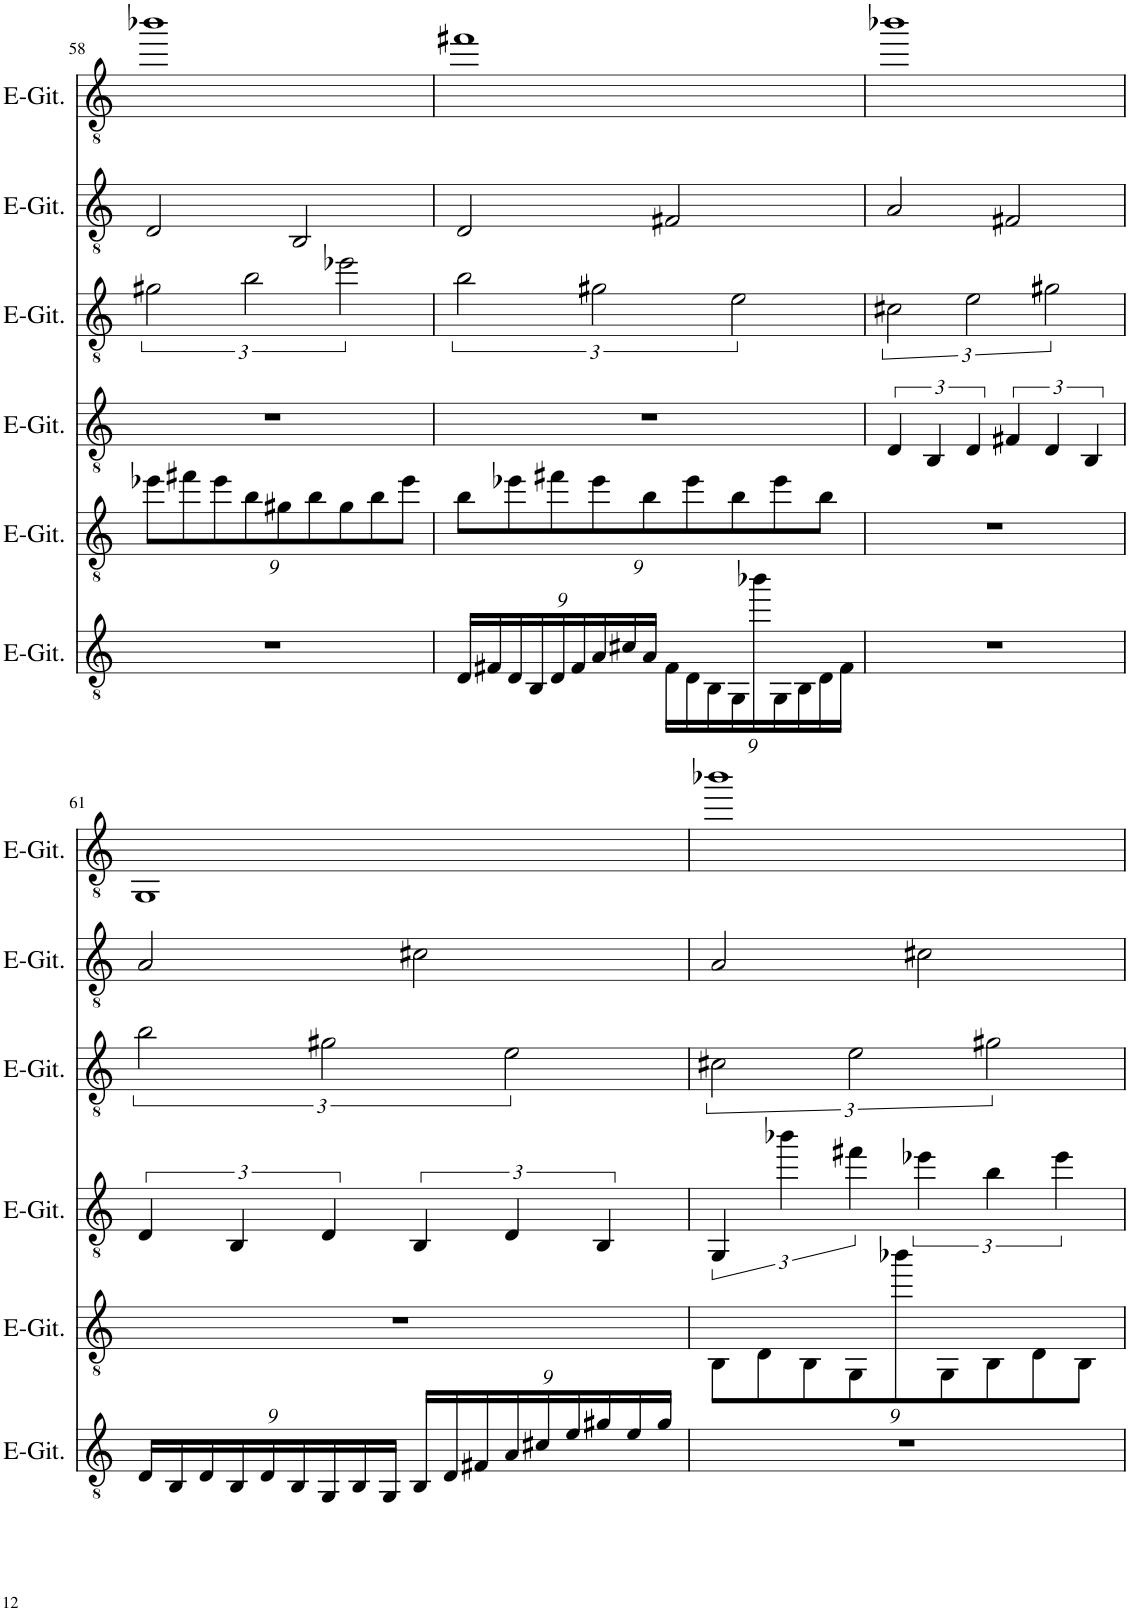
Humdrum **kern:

**kern	**kern	**kern	**kern	**kern	**kern
*part6	*part5	*part4	*part3	*part2	*part1
*staff6	*staff5	*staff4	*staff3	*staff2	*staff1
*I"Elektrische Gitarre	*I"Elektrische Gitarre	*I"Elektrische Gitarre	*I"Elektrische Gitarre	*I"Elektrische Gitarre	*I"Elektrische Gitarre
*I'E-Git.	*I'E-Git.	*I'E-Git.	*I'E-Git.	*I'E-Git.	*I'E-Git.
!!LO:PB:g=z
*clefGv2	*clefGv2	*clefGv2	*clefGv2	*clefGv2	*clefGv2
*k[]	*k[]	*k[]	*k[]	*k[]	*k[]
*M4/4	*M4/4	*M4/4	*M4/4	*M4/4	*M4/4
*	*Xbrackettup	*	*	*	*
=58	=58	=58	=58	=58	=58
1r	9ee-X\L	1r	3g#X\	2D/	1bb-X
.	9ff#X\	.	.	.	.
.	9ee-\	.	.	.	.
.	9b\	.	3b\	.	.
.	9g#X\	.	.	.	.
.	.	.	.	2BB/	.
.	9b\	.	.	.	.
.	9g#\	.	3ee-X\	.	.
.	9b\	.	.	.	.
.	9ee-\J	.	.	.	.
=59	=59	=59	=59	=59	=59
*Xbrackettup	*	*	*	*	*
18D/LL	9b\L	1r	3b\	2D/	1ff#X
18F#X/	.	.	.	.	.
18D/	9ee-X\	.	.	.	.
18BB/	.	.	.	.	.
18D/	9ff#X\	.	.	.	.
18F#/	.	.	.	.	.
18A/	9ee-\	.	3g#X\	.	.
18c#X/	.	.	.	.	.
18A/JJ	9b\	.	.	.	.
18F#\LL	.	.	.	2F#X/	.
18D\	9ee-\	.	.	.	.
18BB\	.	.	.	.	.
18GG\	9b\	.	3e\	.	.
18bb-X\	.	.	.	.	.
18GG\	9ee-\	.	.	.	.
18BB\	.	.	.	.	.
18D\	9b\J	.	.	.	.
18F#\JJ	.	.	.	.	.
=60	=60	=60	=60	=60	=60
1r	1r	6D/	3c#X\	2A/	1bb-X
.	.	6BB/	.	.	.
.	.	6D/	3e\	.	.
.	.	6F#X/	.	2F#X/	.
.	.	6D/	3g#X\	.	.
.	.	6BB/	.	.	.
!!LO:LB:g=z
=61	=61	=61	=61	=61	=61
18D/LL	1r	6D/	3b\	2A/	1GG
18BB/	.	.	.	.	.
18D/	.	.	.	.	.
18BB/	.	6BB/	.	.	.
18D/	.	.	.	.	.
18BB/	.	.	.	.	.
18GG/	.	6D/	3g#X\	.	.
18BB/	.	.	.	.	.
18GG/JJ	.	.	.	.	.
18BB/LL	.	6BB/	.	2c#X\	.
18D/	.	.	.	.	.
18F#X/	.	.	.	.	.
18A/	.	6D/	3e\	.	.
18c#X/	.	.	.	.	.
18e/	.	.	.	.	.
18g#X/	.	6BB/	.	.	.
18e/	.	.	.	.	.
18g#/JJ	.	.	.	.	.
=62	=62	=62	=62	=62	=62
1r	9BB\L	6GG/	3c#X\	2A/	1bb-X
.	9D\	.	.	.	.
.	.	6bb-X\	.	.	.
.	9BB\	.	.	.	.
.	9GG\	6ff#X\	3e\	.	.
.	9bb-X\	.	.	.	.
.	.	6ee-X\	.	2c#X\	.
.	9GG\	.	.	.	.
.	9BB\	6b\	3g#X\	.	.
.	9D\	.	.	.	.
.	.	6ee-\	.	.	.
.	9BB\J	.	.	.	.
=	=	=	=	=	=
*-	*-	*-	*-	*-	*-
